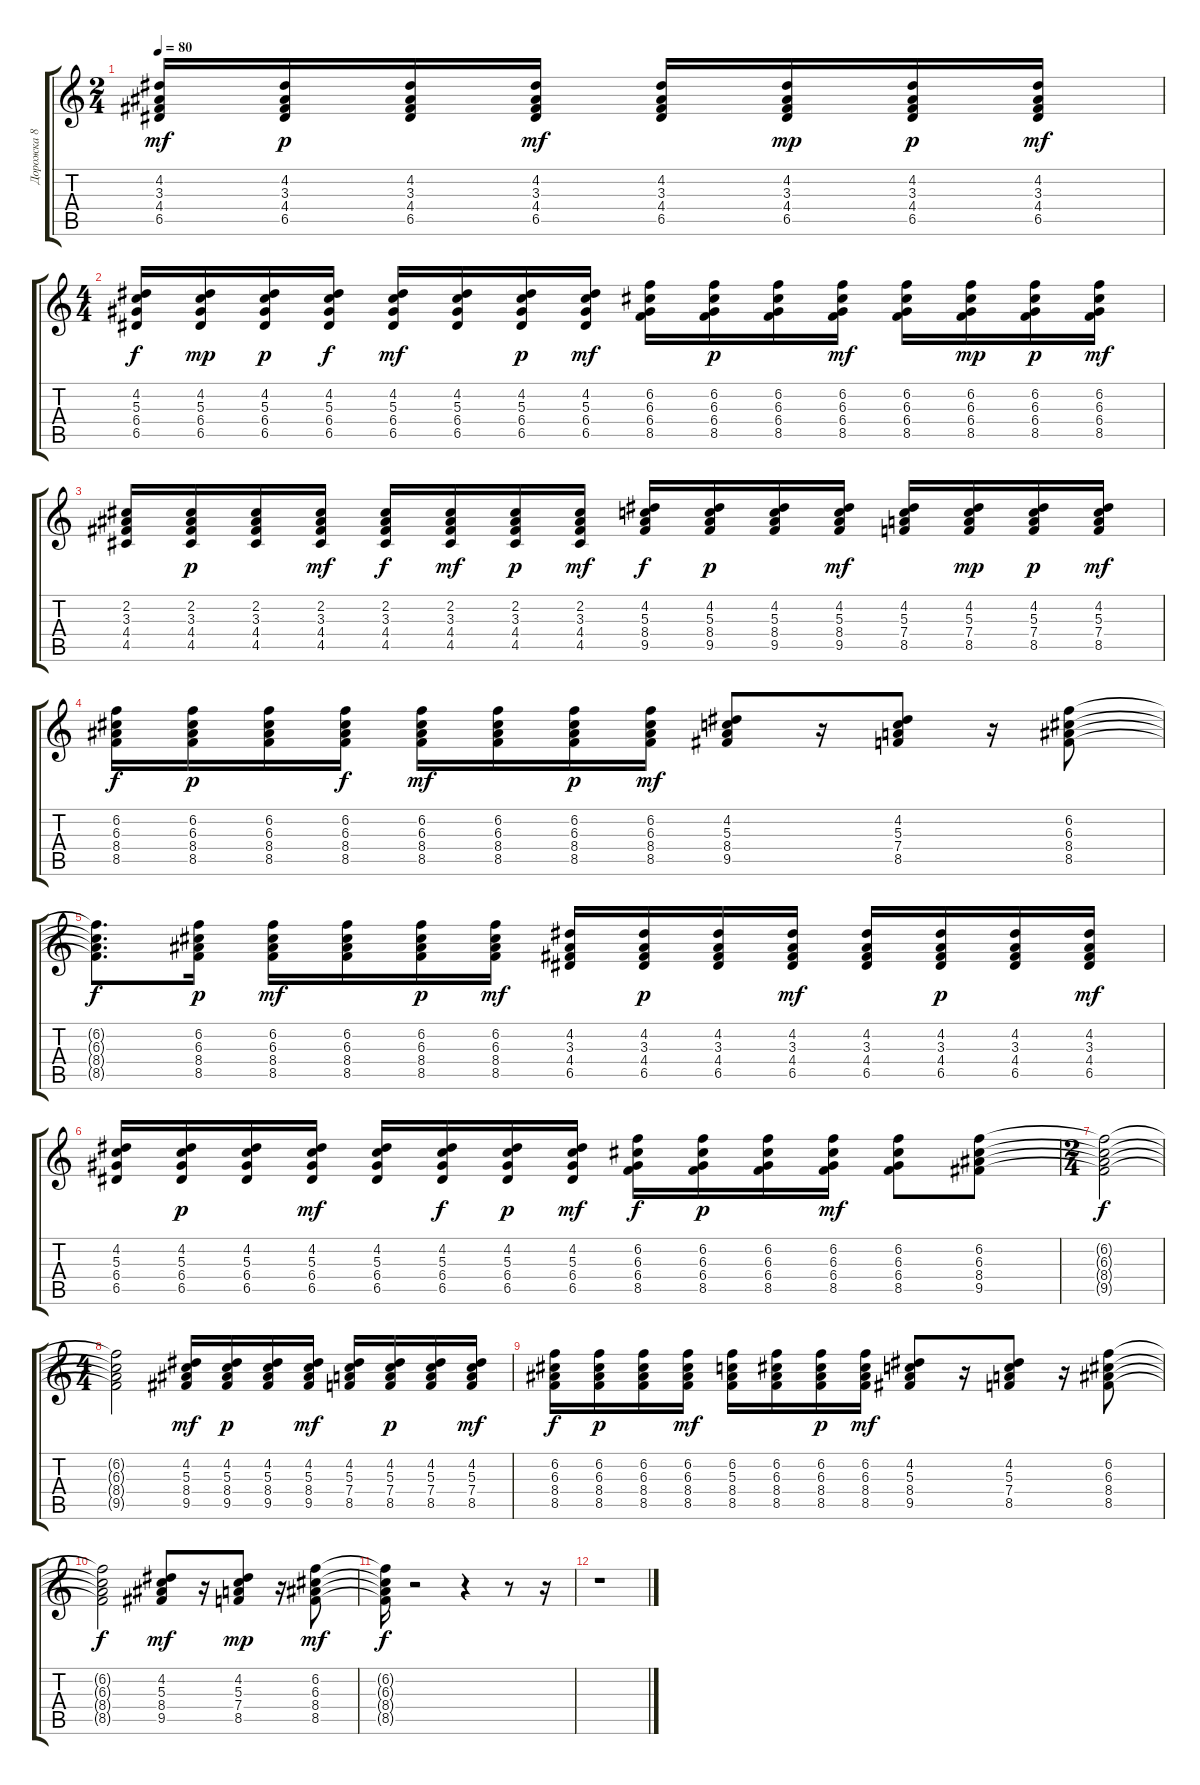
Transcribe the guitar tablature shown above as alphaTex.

\track ("Дорожка 8" "Дорожка 8") {instrument acousticguitarnylon}
\staff {score tabs}
\tuning (E4 B3 G3 D3 A2 E2) {hide}
\ts (2 4)
\tempo 80
\clef g2
\ks c
(4.2 3.3 4.4 6.5).16{dy mf} (4.2 3.3 4.4 6.5).16{dy p} (4.2 3.3 4.4 6.5).16 (4.2 3.3 4.4 6.5).16{dy mf} (4.2 3.3 4.4 6.5).16 (4.2 3.3 4.4 6.5).16{dy mp} (4.2 3.3 4.4 6.5).16{dy p} (4.2 3.3 4.4 6.5).16{dy mf} |
\ts (4 4)
(4.2 5.3 6.4 6.5).16{dy f} (4.2 5.3 6.4 6.5).16{dy mp} (4.2 5.3 6.4 6.5).16{dy p} (4.2 5.3 6.4 6.5).16{dy f} (4.2 5.3 6.4 6.5).16{dy mf} (4.2 5.3 6.4 6.5).16 (4.2 5.3 6.4 6.5).16{dy p} (4.2 5.3 6.4 6.5).16{dy mf} (6.2 6.3 6.4 8.5).16 (6.2 6.3 6.4 8.5).16{dy p} (6.2 6.3 6.4 8.5).16 (6.2 6.3 6.4 8.5).16{dy mf} (6.2 6.3 6.4 8.5).16 (6.2 6.3 6.4 8.5).16{dy mp} (6.2 6.3 6.4 8.5).16{dy p} (6.2 6.3 6.4 8.5).16{dy mf} |
(2.2 3.3 4.4 4.5).16 (2.2 3.3 4.4 4.5).16{dy p} (2.2 3.3 4.4 4.5).16 (2.2 3.3 4.4 4.5).16{dy mf} (2.2 3.3 4.4 4.5).16{dy f} (2.2 3.3 4.4 4.5).16{dy mf} (2.2 3.3 4.4 4.5).16{dy p} (2.2 3.3 4.4 4.5).16{dy mf} (4.2 5.3 8.4 9.5).16{dy f} (4.2 5.3 8.4 9.5).16{dy p} (4.2 5.3 8.4 9.5).16 (4.2 5.3 8.4 9.5).16{dy mf} (4.2 5.3 7.4 8.5).16 (4.2 5.3 7.4 8.5).16{dy mp} (4.2 5.3 7.4 8.5).16{dy p} (4.2 5.3 7.4 8.5).16{dy mf} |
(6.2 6.3 8.4 8.5).16{dy f} (6.2 6.3 8.4 8.5).16{dy p} (6.2 6.3 8.4 8.5).16 (6.2 6.3 8.4 8.5).16{dy f} (6.2 6.3 8.4 8.5).16{dy mf} (6.2 6.3 8.4 8.5).16 (6.2 6.3 8.4 8.5).16{dy p} (6.2 6.3 8.4 8.5).16{dy mf} (4.2 5.3 8.4 9.5).8 r.16 (4.2 5.3 7.4 8.5).8 r.16 (6.2 6.3 8.4 8.5).8 |
(6.2{t} 6.3{t} 8.4{t} 8.5{t}).8{d dy f} (6.2 6.3 8.4 8.5).16{dy p} (6.2 6.3 8.4 8.5).16{dy mf} (6.2 6.3 8.4 8.5).16 (6.2 6.3 8.4 8.5).16{dy p} (6.2 6.3 8.4 8.5).16{dy mf} (4.2 3.3 4.4 6.5).16 (4.2 3.3 4.4 6.5).16{dy p} (4.2 3.3 4.4 6.5).16 (4.2 3.3 4.4 6.5).16{dy mf} (4.2 3.3 4.4 6.5).16 (4.2 3.3 4.4 6.5).16{dy p} (4.2 3.3 4.4 6.5).16 (4.2 3.3 4.4 6.5).16{dy mf} |
(4.2 5.3 6.4 6.5).16 (4.2 5.3 6.4 6.5).16{dy p} (4.2 5.3 6.4 6.5).16 (4.2 5.3 6.4 6.5).16{dy mf} (4.2 5.3 6.4 6.5).16 (4.2 5.3 6.4 6.5).16{dy f} (4.2 5.3 6.4 6.5).16{dy p} (4.2 5.3 6.4 6.5).16{dy mf} (6.2 6.3 6.4 8.5).16{dy f} (6.2 6.3 6.4 8.5).16{dy p} (6.2 6.3 6.4 8.5).16 (6.2 6.3 6.4 8.5).16{dy mf} (6.2 6.3 6.4 8.5).8 (6.2 6.3 8.4 9.5).8 |
\ts (2 4)
(6.2{t} 6.3{t} 8.4{t} 9.5{t}).2{dy f} |
\ts (4 4)
(6.2{t} 6.3{t} 8.4{t} 9.5{t}).2 (4.2 5.3 8.4 9.5).16{dy mf} (4.2 5.3 8.4 9.5).16{dy p} (4.2 5.3 8.4 9.5).16 (4.2 5.3 8.4 9.5).16{dy mf} (4.2 5.3 7.4 8.5).16 (4.2 5.3 7.4 8.5).16{dy p} (4.2 5.3 7.4 8.5).16 (4.2 5.3 7.4 8.5).16{dy mf} |
(6.2 6.3 8.4 8.5).16{dy f} (6.2 6.3 8.4 8.5).16{dy p} (6.2 6.3 8.4 8.5).16 (6.2 6.3 8.4 8.5).16{dy mf} (6.2 5.3 8.4 8.5).16 (6.2 6.3 8.4 8.5).16 (6.2 6.3 8.4 8.5).16{dy p} (6.2 6.3 8.4 8.5).16{dy mf} (4.2 5.3 8.4 9.5).8 r.16 (4.2 5.3 7.4 8.5).8 r.16 (6.2 6.3 8.4 8.5).8 |
(6.2{t} 6.3{t} 8.4{t} 8.5{t}).2{dy f} (4.2 5.3 8.4 9.5).8{dy mf} r.16 (4.2 5.3 7.4 8.5).8{dy mp} r.16 (6.2 6.3 8.4 8.5).8{dy mf} |
(6.2{t} 6.3{t} 8.4{t} 8.5{t}).16{dy f} r.2 r.4 r.8 r.16 |
r.1
